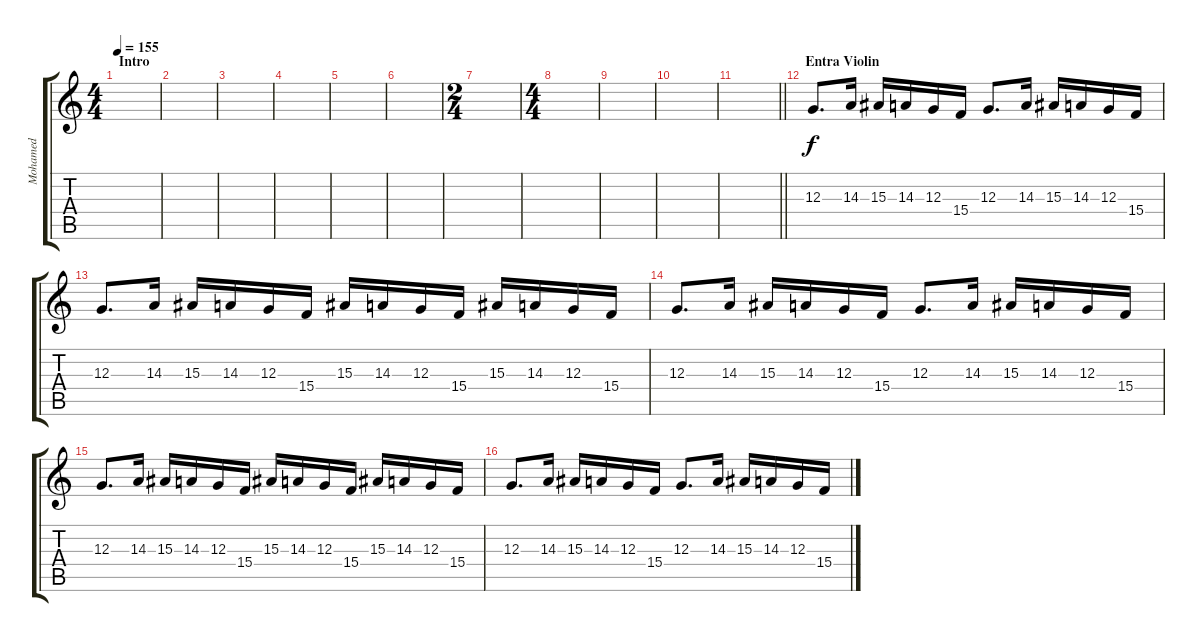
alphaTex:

\track ("Mohamed" "Mohamed") {instrument violin}
\staff {score tabs}
\tuning (E4 B3 G3 D3 A2 E2) {hide}
\ts (4 4)
\section ("" "Intro")
\tempo 155
\clef g2
\ks c
|
|
|
|
|
|
\ts (2 4)
|
\ts (4 4)
|
|
|
\barLineRight lightlight
|
\section ("" "Entra Violin")
12.3.8{d} 14.3.16 15.3.16 14.3.16 12.3.16 15.4.16 12.3.8{d} 14.3.16 15.3.16 14.3.16 12.3.16 15.4.16 |
12.3.8{d} 14.3.16 15.3.16 14.3.16 12.3.16 15.4.16 15.3.16 14.3.16 12.3.16 15.4.16 15.3.16 14.3.16 12.3.16 15.4.16 |
12.3.8{d} 14.3.16 15.3.16 14.3.16 12.3.16 15.4.16 12.3.8{d} 14.3.16 15.3.16 14.3.16 12.3.16 15.4.16 |
12.3.8{d} 14.3.16 15.3.16 14.3.16 12.3.16 15.4.16 15.3.16 14.3.16 12.3.16 15.4.16 15.3.16 14.3.16 12.3.16 15.4.16 |
12.3.8{d} 14.3.16 15.3.16 14.3.16 12.3.16 15.4.16 12.3.8{d} 14.3.16 15.3.16 14.3.16 12.3.16 15.4.16
